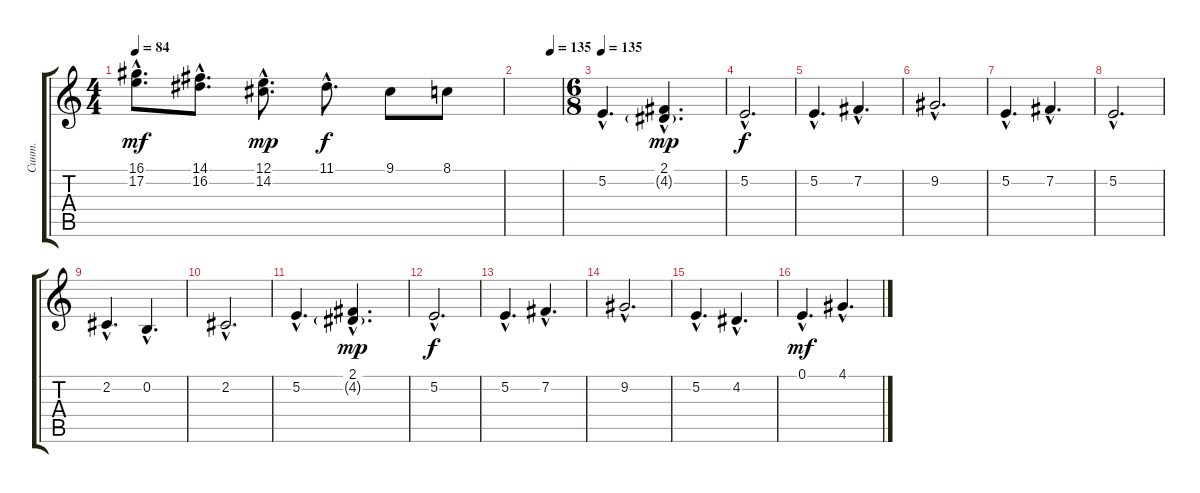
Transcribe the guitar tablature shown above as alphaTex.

\track ("Синт." "Синт.") {instrument stringensemble1}
\staff {score tabs}
\tuning (E4 B3 G3 D3 A2 E2) {hide}
\ts (4 4)
\tempo 84
\clef g2
\ks c
(16.1{hac} 17.2{hac}).8{d dy mf} (14.1{hac} 16.2{hac}).8{d} (12.1{hac} 14.2{hac}).8{d dy mp} 11.1{hac}.8{d dy f} 9.1.8 8.1.8 |
\tempo (135 0.75)
|
\ts (6 8)
\tempo 135
5.2{hac}.4{d volume 10} (2.1{hac} 4.2{g hac}).4{d dy mp} |
5.2{hac}.2{d dy f} |
5.2{hac}.4{d} 7.2{hac}.4{d} |
9.2{hac}.2{d} |
5.2{hac}.4{d} 7.2{hac}.4{d} |
5.2{hac}.2{d} |
2.2{hac}.4{d} 0.2{hac}.4{d} |
2.2{hac}.2{d} |
5.2{hac}.4{d} (2.1{hac} 4.2{g hac}).4{d dy mp} |
5.2{hac}.2{d dy f} |
5.2{hac}.4{d} 7.2{hac}.4{d} |
9.2{hac}.2{d} |
5.2{hac}.4{d} 4.2{hac}.4{d} |
0.1{hac}.4{d dy mf} 4.1{hac}.4{d}
